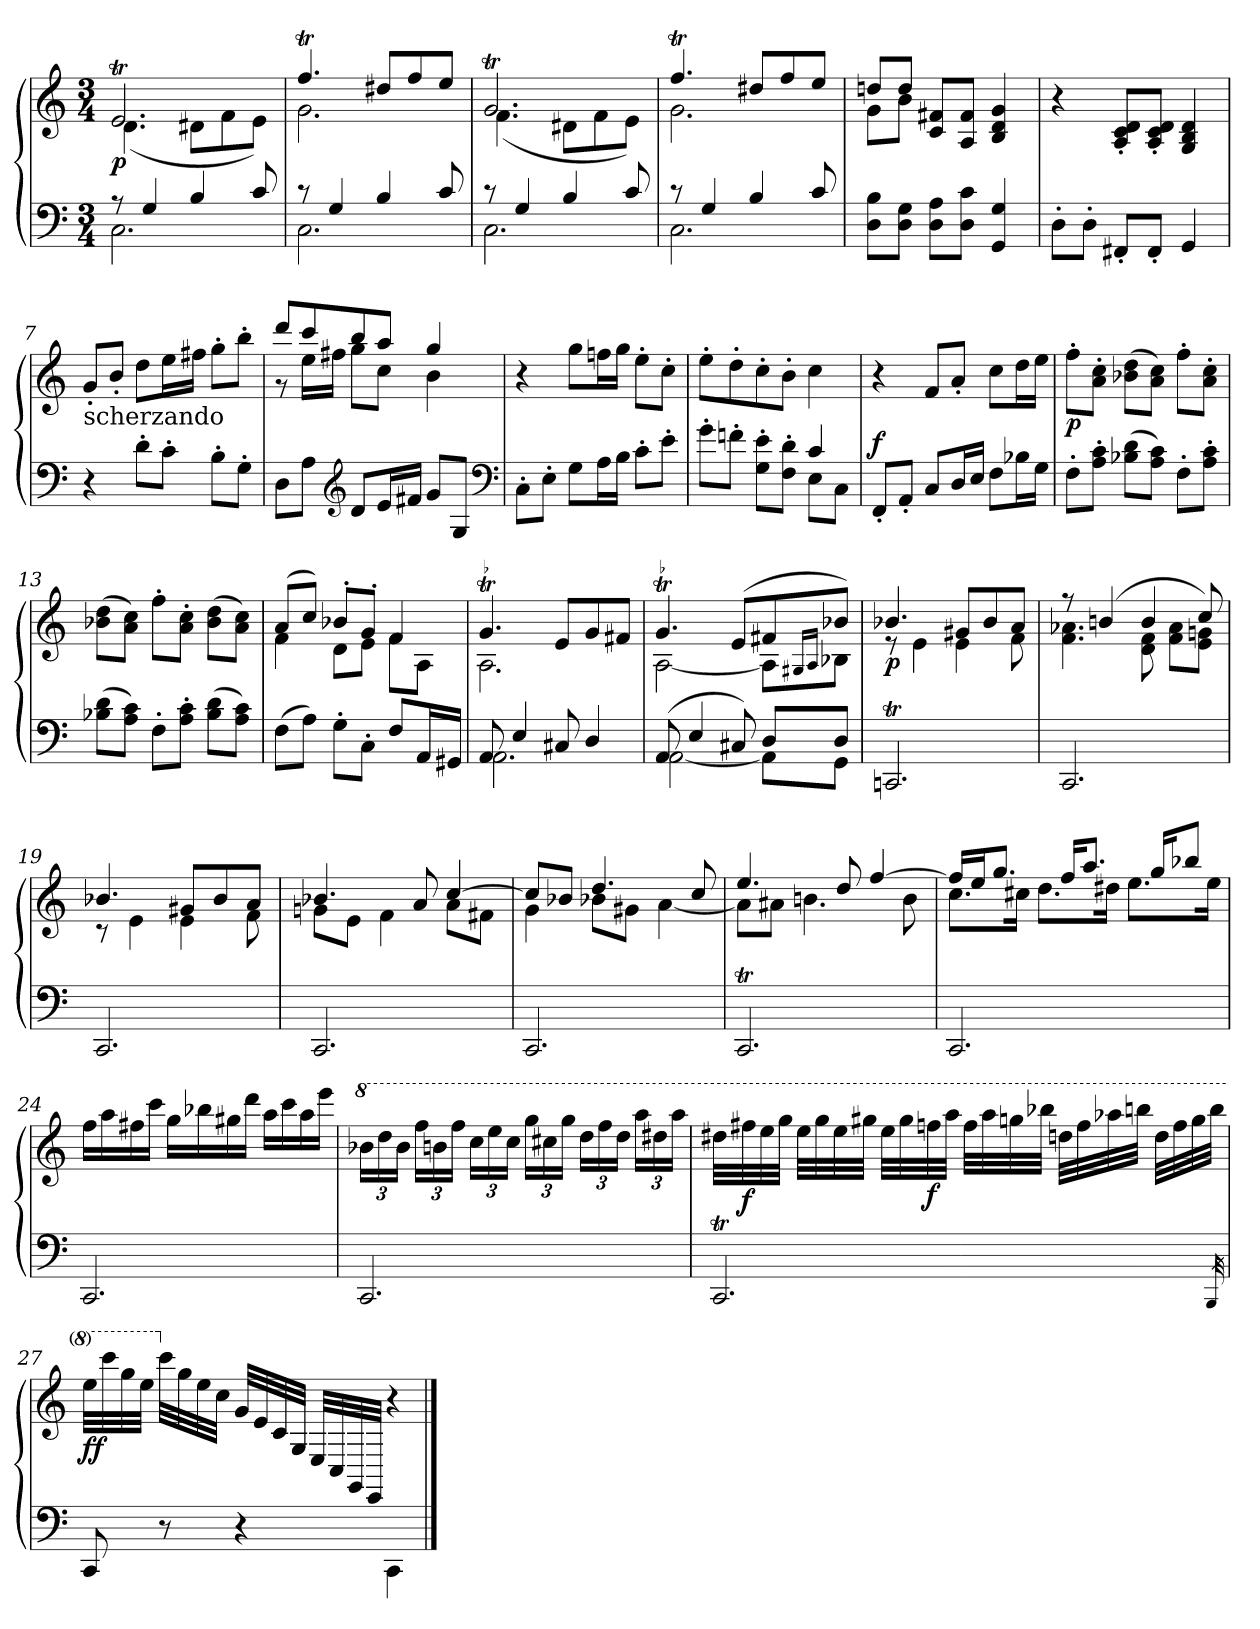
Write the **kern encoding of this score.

**kern	**kern	**dynam
*part1	*part1	*part1
*staff2	*staff1	*staff1/2
*clefF4	*clefG2	*
*k[]	*k[]	*
*C:	*C:	*
*M3/4	*M3/4	*
=1	=1	=1
*^	*^	*
!	!	!	!	!LO:DY:b
8r	2.C\	2.et/	(<4.d\	p
4G/	.	.	.	.
4B/	.	.	8d#X\L	.
.	.	.	8f\	.
8c/	.	.	8e\J)	.
=2	=2	=2	=2	=2
8r	2.C\	4.ffT/	2.g\	.
4G/	.	.	.	.
4B/	.	8dd#X/L	.	.
.	.	8ff/	.	.
8c/	.	8ee/J	.	.
=3	=3	=3	=3	=3
8r	2.C\	2.gT/	(<4.f\	.
4G/	.	.	.	.
4B/	.	.	8d#X\L	.
.	.	.	8f\	.
8c/	.	.	8e\J)	.
=4	=4	=4	=4	=4
8r	2.C\	4.ffT/	2.g\	.
4G/	.	.	.	.
4B/	.	8dd#X/L	.	.
.	.	8ff/	.	.
8c/	.	8ee/J	.	.
*v	*v	*	*	*
=5	=5	=5	=5
8D\ 8B\L	8ddn/L	8g\L	.
8D\ 8G\J	8dd/J	8b\J	.
8D\ 8A\L	8c/ 8f#X/L	2ryy	.
8D\ 8c\J	8A/ 8f#/J	.	.
4GG/ 4G/	4B/ 4d/ 4g/	.	.
*	*v	*v	*
=6	=6	=6
8D'\L	4r	.
8D'\J	.	.
8FF#X'/L	8A'/ 8c'/ 8d'/L	.
8FF#'/J	8A'/ 8c'/ 8d'/J	.
4GG/	4G/ 4B/ 4d/	.
=7	=7	=7
!	!LO:TX:b:t=scherzando	!
4r	8g'/L	.
.	8b'/J	.
8d'\L	8dd\L	.
8c'\J	16ee\L	.
.	16ff#X\JJ	.
8B'\L	8gg'\L	.
8G'\J	8bb'\J	.
!!LO:LB:g=z
=8	=8	=8
*	*^	*
8D\L	8ddd/L	8r	.
8A\J	8ccc/	16ee\LL	.
.	.	16ff#X\JJ	.
*clefG2	*	*	*
8d/L	8bb/	8gg\L	.
16e/L	8aa/J	8cc\J	.
16f#X/JJ	.	.	.
8g/L	4gg/	4b\	.
8G/J	.	.	.
*	*v	*v	*
*clefF4	*	*
=9	=9	=9
8C'\L	4r	.
8E'\J	.	.
8G\L	8gg\L	.
16A\L	16ffn\L	.
16B\JJ	16gg\JJ	.
8c'\L	8ee'\L	.
8e'\J	8cc'\J	.
=10	=10	=10
*^	*	*
2ryy	8g'\L	8ee'\L	.
.	8fn'\J	8dd'\	.
.	8G'\ 8e'\L	8cc'\	.
.	8F'\ 8d'\J	8b'\J	.
4c/	8E\L	4cc\	.
.	8C\J	.	.
=11	=11	=11	=11
!	!	!	!LO:DY:a=2
*v	*v	*	*
8FF'/L	4r	f
8AA'/J	.	.
8C/L	8f/L	.
16D/L	8a'/J	.
16E/JJ	.	.
8F\L	8cc\L	.
16B-X\L	16dd\L	.
16G\JJ	16ee\JJ	.
=12	=12	=12
!	!	!LO:DY:b
8F'\L	8ff'\L	p
8A'\ 8c'\J	8a'\ 8cc'\J	.
(>8B-X\ 8d\L	(>8b-X\ 8dd\L	.
8A\ 8c\J)	8a\ 8cc\J)	.
8F'\L	8ff'\L	.
8A'\ 8c'\J	8a'\ 8cc'\J	.
=13	=13	=13
(>8B-X\ 8d\L	(>8b-X\ 8dd\L	.
8A\ 8c\J)	8a\ 8cc\J)	.
8F'\L	8ff'\L	.
8A'\ 8c'\J	8a'\ 8cc'\J	.
(>8B-\ 8d\L	(>8b-\ 8dd\L	.
8A\ 8c\J)	8a\ 8cc\J)	.
=14	=14	=14
*	*^	*
(>8F\L	(>8a/L	4f\	.
8A\J)	8cc/J)	.	.
8G'\L	8b-X'/L	8d\L	.
8C'\J	8g'/J	8e\J	.
8F/L	4f/	8f\L	.
16AA/L	.	8A\J	.
16GG#X/JJ	.	.	.
!!LO:LB:g=z	!!
=15	=15	=15	=15
*^	*	*	*
!	!	!LO:TR:acc=-	!	!
8AA/	2.AA\	4.gt/	2.A\	.
4E/	.	.	.	.
8C#X/	.	8e/L	.	.
4D/	.	8g/	.	.
.	.	8f#X/J	.	.
=16	=16	=16	=16	=16
!	!	!LO:TR:acc=-	!	!
(>8AA/	[2AA\	4.gt/	[2A\	.
4E/	.	.	.	.
8C#X/)	.	(>8e/L	.	.
8D/L	8AA\L]	8f#X/	8A\L]	.
.	.	.	16qG#X/LL	.
.	.	.	16qA/JJ	.
8D/J	8GG\J	8b-X/J)	8B-X\J	.
=17	=17	=17	=17	=17
!	!	!	!	!LO:DY:b
*v	*v	*	*	*
2.CCnT/	4.b-X/	8re	p
.	.	4e\	.
.	8g#X/L	4e\	.
.	8b-/	.	.
.	8a/J	8f\	.
=18	=18	=18	=18
2.CC/	8rff	4.f\ 4.a-X\	.
.	(>4bn/	.	.
.	4b/	8d\ 8f\	.
.	.	8f\ 8a-\L	.
.	8cc/)	8e\ 8gn\J	.
=19	=19	=19	=19
2.CC/	4.b-X/	8r	.
.	.	4e\	.
.	8g#X/L	4e\	.
.	8b-/	.	.
.	8a/J	8f\	.
=20	=20	=20	=20
!	!	!	!LO:DY:b
2.CC/	4.b-X/	8gn\L	cresc.
.	.	8e\J	.
.	.	4f\	.
.	8a/	.	.
.	[4cc/	8a\L	.
.	.	8f#X\J	.
=21	=21	=21	=21
!	!	!	!LO:DY:b
2.CC/	8cc/L]	4g\	poco
.	8b-X/J	.	.
.	4.dd/	8b-X\L	.
.	.	8g#X\J	.
!	!	!	!LO:DY:b
.	.	[4a\	a
.	8cc/	.	.
!!LO:LB:g=z	!!
=22	=22	=22	=22
!	!	!	!LO:DY:b
2.CCT/	4.ee/	8a\L]	poco
.	.	8a#X\J	.
.	.	4.bn\	.
.	8dd/	.	.
.	[4ff/	.	.
.	.	8b\	.
=23	=23	=23	=23
2.CC/	16ff/LL]	8.cc\L	.
.	16ee/J	.	.
.	8.gg/J	.	.
.	.	16cc#X\Jk	.
.	.	8.dd\L	.
.	16ff/KL	.	.
.	8.aa/J	.	.
.	.	16dd#X\Jk	.
.	.	8.ee\L	.
.	16gg/KL	.	.
.	8bb-X/J	.	.
.	.	16ee\Jk	.
*	*v	*v	*
=24	=24	=24
2.CC/	16ff\LL	.
.	16aa\	.
.	16ff#X\	.
.	16ccc\JJ	.
.	16gg\LL	.
.	16bb-X\	.
.	16gg#X\	.
.	16ddd\JJ	.
.	16aa\LL	.
.	16ccc\	.
.	16aa\	.
.	16eee\JJ	.
=25	=25	=25
*	*8va	*
*	*Xbrackettup	*
2.CC/	24bb-X\LL	.
.	24ddd\	.
.	24bb-\JJ	.
.	24fff\LL	.
.	24bbn\	.
.	24fff\JJ	.
.	24ccc\LL	.
.	24eee\	.
.	24ccc\JJ	.
.	24ggg\LL	.
.	24ccc#X\	.
.	24ggg\JJ	.
.	24ddd\LL	.
.	24fff\	.
.	24ddd\JJ	.
.	24aaa\LL	.
.	24ddd#X\	.
.	24aaa\JJ	.
!!LO:PB:g=z
=26	=26	=26
!	!	!LO:DY:b
2.CCT/	32ddd#X\LLL	al
!	!	!LO:DY:b
.	32fff#X\	f
.	32eee\	.
.	32ggg\JJJ	.
.	32eee\LLL	.
.	32ggg\	.
.	32eee\	.
.	32ggg#X\JJJ	.
.	32eee\LLL	.
!	!	!LO:DY:b
.	32ggg#\	più
!	!	!LO:DY:b
.	32fffn\	f
.	32aaa\JJJ	.
.	32fff\LLL	.
.	32aaa\	.
.	32gggn\	.
.	32bbb-X\JJJ	.
.	32dddn\LLL	.
.	32fff\	.
.	32aaa-X\	.
.	32bbbn\JJJ	.
.	32ddd\LLL	.
.	32fff\	.
.	32ggg\	.
.	32bbb\JJJ	.
32qBBB/	.	.
=27	=27	=27
!	!	!LO:DY:b
8CC/	32eee\LLL	ff
.	32cccc\	.
.	32ggg\	.
.	32eee\JJJ	.
*	*X8va	*
8r	32ccc\LLL	.
.	32gg\	.
.	32ee\	.
.	32cc\JJJ	.
4r	32g/LLL	.
.	32e/	.
.	32c/	.
.	32G/JJJ	.
.	32E/LLL	.
.	32C/	.
.	32GG/	.
.	32EE/JJJ	.
4CC\	4r	.
==	==	==
*-	*-	*-
